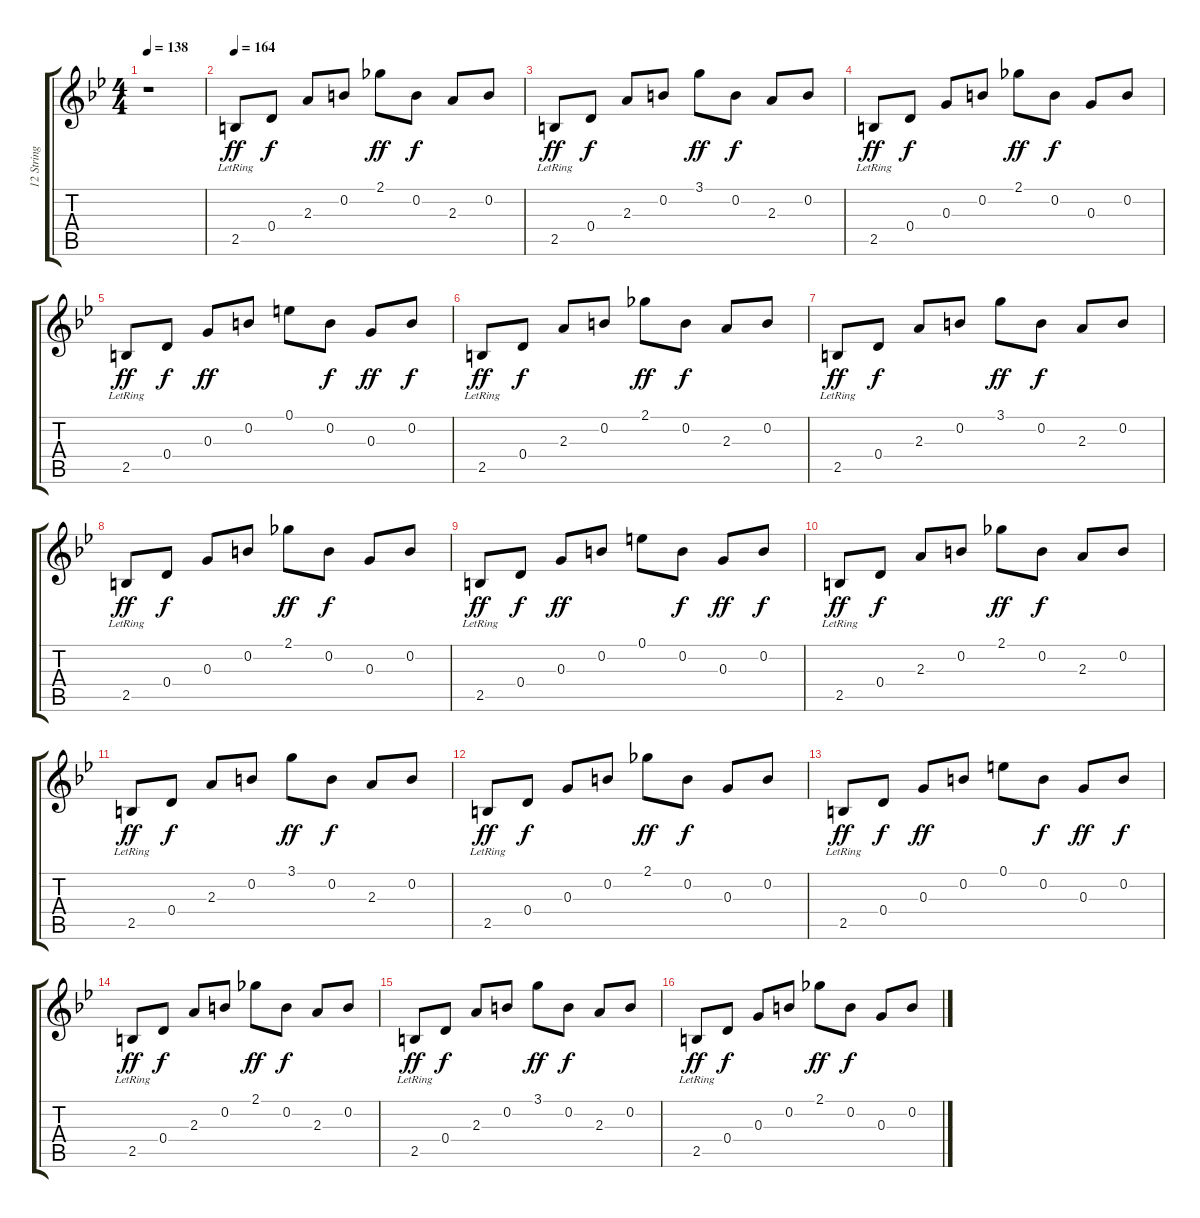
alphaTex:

\track ("12 String Guitar" "12 String ") {instrument acousticguitarnylon}
\staff {score tabs}
\tuning (E4 B3 G3 D3 A2 E2) {hide}
\ts (4 4)
\tempo 138
\clef g2
\ks gminor
r.1{dy f} |
\tempo 164
2.5{lr}.8{dy ff} 0.4.8{dy f} 2.3.8 0.2.8 2.1.8{dy ff} 0.2.8{dy f} 2.3.8 0.2.8 |
2.5{lr}.8{dy ff} 0.4.8{dy f} 2.3.8 0.2.8 3.1.8{dy ff} 0.2.8{dy f} 2.3.8 0.2.8 |
2.5{lr}.8{dy ff} 0.4.8{dy f} 0.3.8 0.2.8 2.1.8{dy ff} 0.2.8{dy f} 0.3.8 0.2.8 |
2.5{lr}.8{dy ff} 0.4.8{dy f} 0.3.8{dy ff} 0.2.8 0.1.8 0.2.8{dy f} 0.3.8{dy ff} 0.2.8{dy f} |
2.5{lr}.8{dy ff} 0.4.8{dy f} 2.3.8 0.2.8 2.1.8{dy ff} 0.2.8{dy f} 2.3.8 0.2.8 |
2.5{lr}.8{dy ff} 0.4.8{dy f} 2.3.8 0.2.8 3.1.8{dy ff} 0.2.8{dy f} 2.3.8 0.2.8 |
2.5{lr}.8{dy ff} 0.4.8{dy f} 0.3.8 0.2.8 2.1.8{dy ff} 0.2.8{dy f} 0.3.8 0.2.8 |
2.5{lr}.8{dy ff} 0.4.8{dy f} 0.3.8{dy ff} 0.2.8 0.1.8 0.2.8{dy f} 0.3.8{dy ff} 0.2.8{dy f} |
2.5{lr}.8{dy ff} 0.4.8{dy f} 2.3.8 0.2.8 2.1.8{dy ff} 0.2.8{dy f} 2.3.8 0.2.8 |
2.5{lr}.8{dy ff} 0.4.8{dy f} 2.3.8 0.2.8 3.1.8{dy ff} 0.2.8{dy f} 2.3.8 0.2.8 |
2.5{lr}.8{dy ff} 0.4.8{dy f} 0.3.8 0.2.8 2.1.8{dy ff} 0.2.8{dy f} 0.3.8 0.2.8 |
2.5{lr}.8{dy ff} 0.4.8{dy f} 0.3.8{dy ff} 0.2.8 0.1.8 0.2.8{dy f} 0.3.8{dy ff} 0.2.8{dy f} |
2.5{lr}.8{dy ff} 0.4.8{dy f} 2.3.8 0.2.8 2.1.8{dy ff} 0.2.8{dy f} 2.3.8 0.2.8 |
2.5{lr}.8{dy ff} 0.4.8{dy f} 2.3.8 0.2.8 3.1.8{dy ff} 0.2.8{dy f} 2.3.8 0.2.8 |
2.5{lr}.8{dy ff} 0.4.8{dy f} 0.3.8 0.2.8 2.1.8{dy ff} 0.2.8{dy f} 0.3.8 0.2.8
